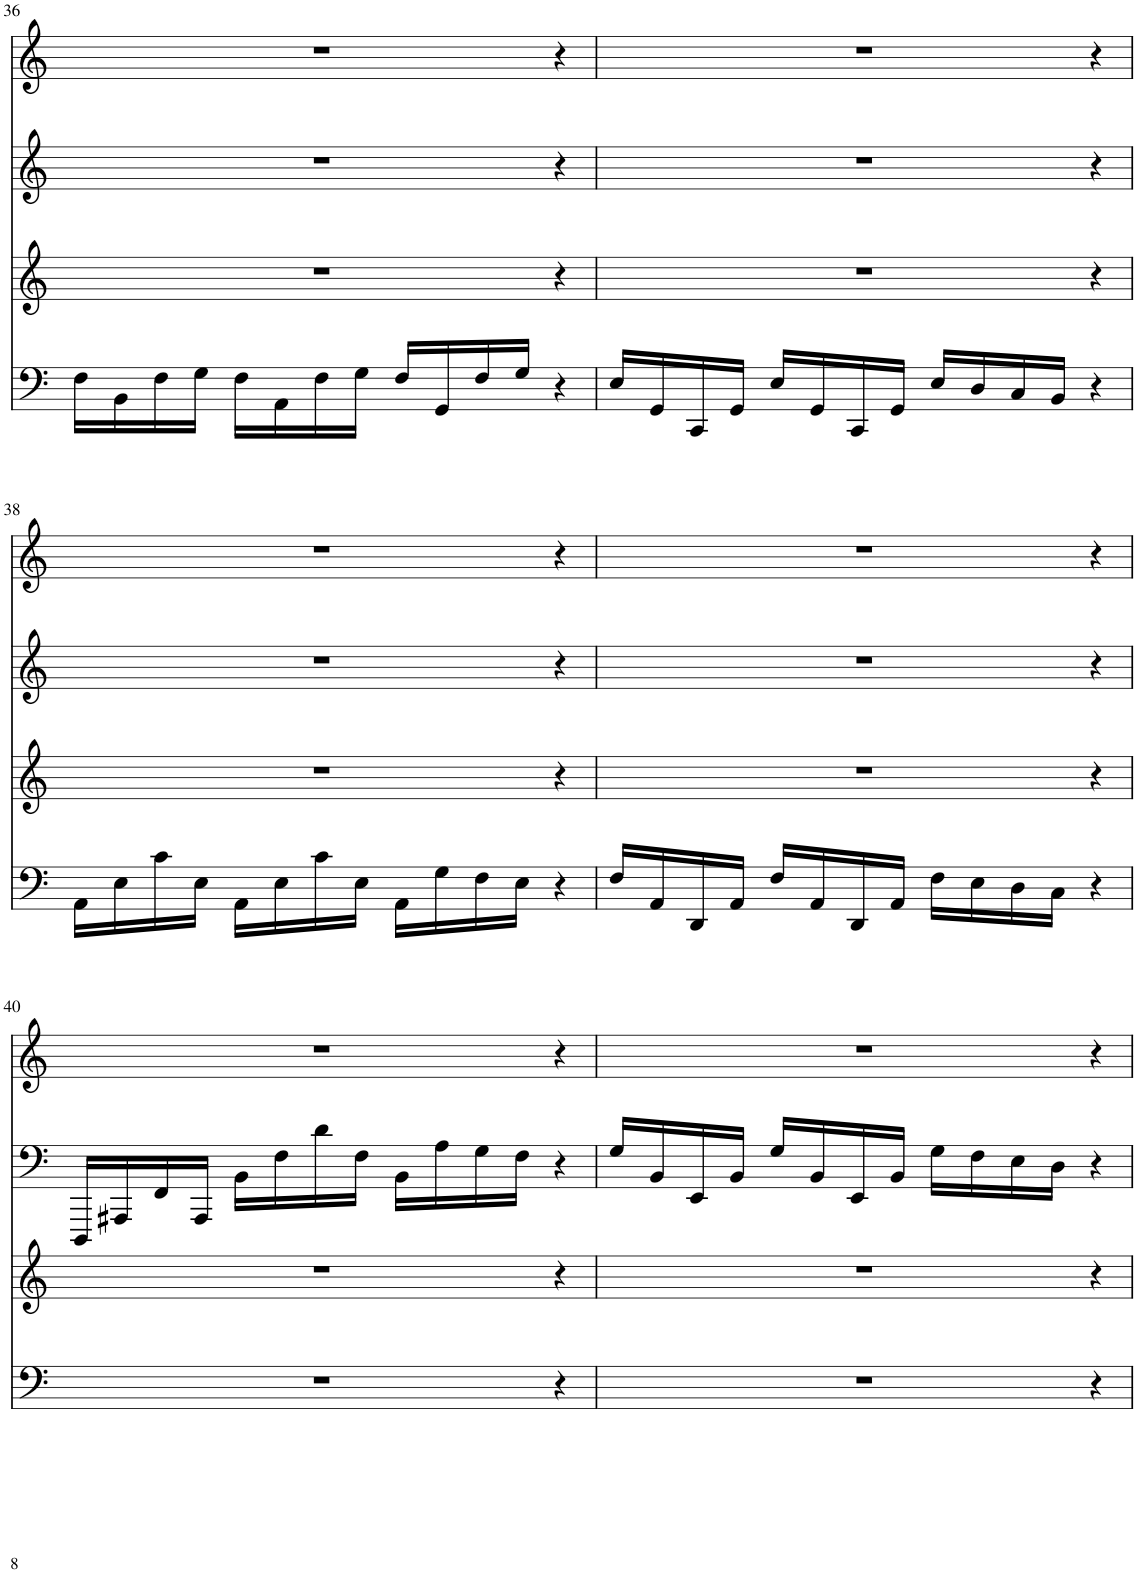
**kern	**kern	**kern	**kern
*part4	*part3	*part2	*part1
*staff4	*staff3	*staff2	*staff1
*I"Violoncello	*I"Violoncello	*I"unbenannt	*I"Violoncello
*I'Vc	*I'Vc	*	*I'Vc
!!LO:PB:g=z
*clefF4	*clefG2	*clefG2	*clefG2
*k[]	*k[]	*k[]	*k[]
*M3/4	*	*	*
=36	=36	=36	=36
16F\LL	1r	1r	1r
16BB\	.	.	.
16F\	.	.	.
16G\JJ	.	.	.
16F\LL	.	.	.
16AA\	.	.	.
16F\	.	.	.
16G\JJ	.	.	.
16F/LL	.	.	.
16GG/	.	.	.
16F/	.	.	.
16G/JJ	.	.	.
4r	.	.	.
4ryy	4r	4r	4r
=37	=37	=37	=37
16E/LL	1r	1r	1r
16GG/	.	.	.
16CC/	.	.	.
16GG/JJ	.	.	.
16E/LL	.	.	.
16GG/	.	.	.
16CC/	.	.	.
16GG/JJ	.	.	.
16E/LL	.	.	.
16D/	.	.	.
16C/	.	.	.
16BB/JJ	.	.	.
4r	.	.	.
4ryy	4r	4r	4r
!!LO:LB:g=z
=38	=38	=38	=38
16AA\LL	1r	1r	1r
16E\	.	.	.
16c\	.	.	.
16E\JJ	.	.	.
16AA\LL	.	.	.
16E\	.	.	.
16c\	.	.	.
16E\JJ	.	.	.
16AA\LL	.	.	.
16G\	.	.	.
16F\	.	.	.
16E\JJ	.	.	.
4r	.	.	.
4ryy	4r	4r	4r
=39	=39	=39	=39
16F/LL	1r	1r	1r
16AA/	.	.	.
16DD/	.	.	.
16AA/JJ	.	.	.
16F/LL	.	.	.
16AA/	.	.	.
16DD/	.	.	.
16AA/JJ	.	.	.
16F\LL	.	.	.
16E\	.	.	.
16D\	.	.	.
16C\JJ	.	.	.
4r	.	.	.
4ryy	4r	4r	4r
!!LO:LB:g=z
=40	=40	=40	=40
2.r	1r	16BB/LL	1r
.	.	16F#X/	.
.	.	16d/	.
.	.	16F#/JJ	.
.	.	16BB\LL	.
.	.	16F#\	.
.	.	16d\	.
.	.	16F#\JJ	.
.	.	16BB\LL	.
.	.	16A\	.
.	.	16G\	.
.	.	16F#\JJ	.
4r	.	4r	.
4ryy	4r	4ryy	4r
=41	=41	=41	=41
2.r	1r	16G/LL	1r
.	.	16BB/	.
.	.	16EE/	.
.	.	16BB/JJ	.
.	.	16G/LL	.
.	.	16BB/	.
.	.	16EE/	.
.	.	16BB/JJ	.
.	.	16G\LL	.
.	.	16F\	.
.	.	16E\	.
.	.	16D\JJ	.
4r	.	4r	.
4ryy	4r	4ryy	4r
=	=	=	=
*-	*-	*-	*-
